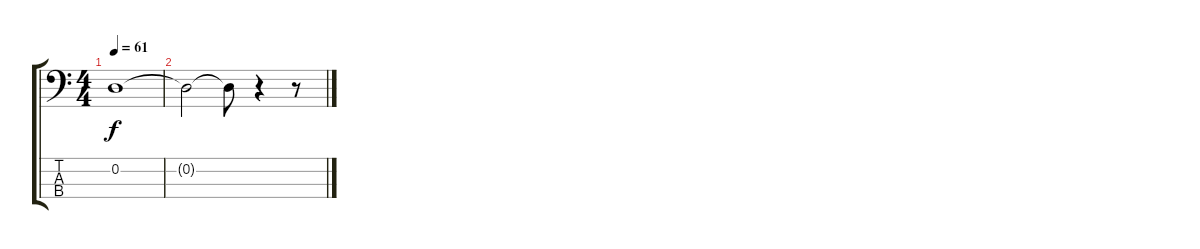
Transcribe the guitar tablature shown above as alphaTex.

\track "" {instrument fretlessbass}
\staff {score tabs}
\tuning (G2 D2 A1 E1) {hide}
\ts (4 4)
\tempo 61
\clef f4
\ks c
0.2.1{dy f} |
0.2{t}.2 0.2{t}.8 r.4 r.8
